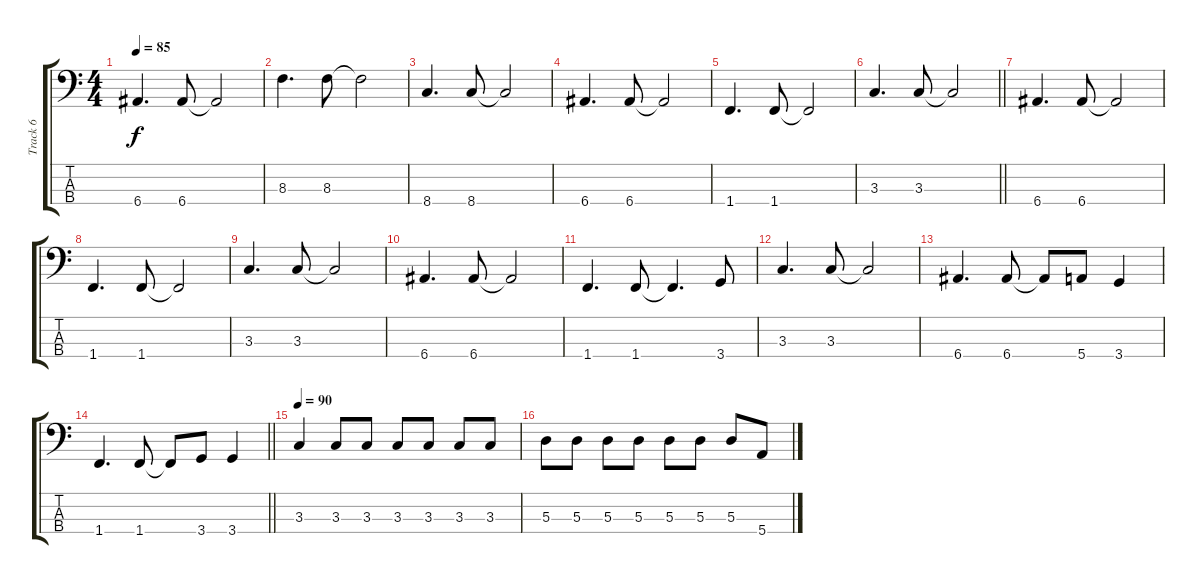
\track ("Track 6" "Track 6") {instrument electricbassfinger}
\staff {score tabs}
\tuning (G2 D2 A1 E1) {hide}
\ts (4 4)
\tempo 85
\clef f4
\ks c
6.4.4{d dy f} 6.4.8 6.4{t}.2 |
8.3.4{d} 8.3.8 8.3{t}.2 |
8.4.4{d} 8.4.8 8.4{t}.2 |
6.4.4{d} 6.4.8 6.4{t}.2 |
1.4.4{d} 1.4.8 1.4{t}.2 |
\barLineRight lightlight
3.3.4{d} 3.3.8 3.3{t}.2 |
6.4.4{d} 6.4.8 6.4{t}.2 |
1.4.4{d} 1.4.8 1.4{t}.2 |
3.3.4{d} 3.3.8 3.3{t}.2 |
6.4.4{d} 6.4.8 6.4{t}.2 |
1.4.4{d} 1.4.8 1.4{t}.4{d} 3.4.8 |
3.3.4{d} 3.3.8 3.3{t}.2 |
6.4.4{d} 6.4.8 6.4{t}.8 5.4.8 3.4.4 |
\barLineRight lightlight
1.4.4{d} 1.4.8 1.4{t}.8 3.4.8 3.4.4 |
\tempo 90
3.3.4 3.3.8 3.3.8 3.3.8 3.3.8 3.3.8 3.3.8 |
5.3.8 5.3.8 5.3.8 5.3.8 5.3.8 5.3.8 5.3.8 5.4.8
